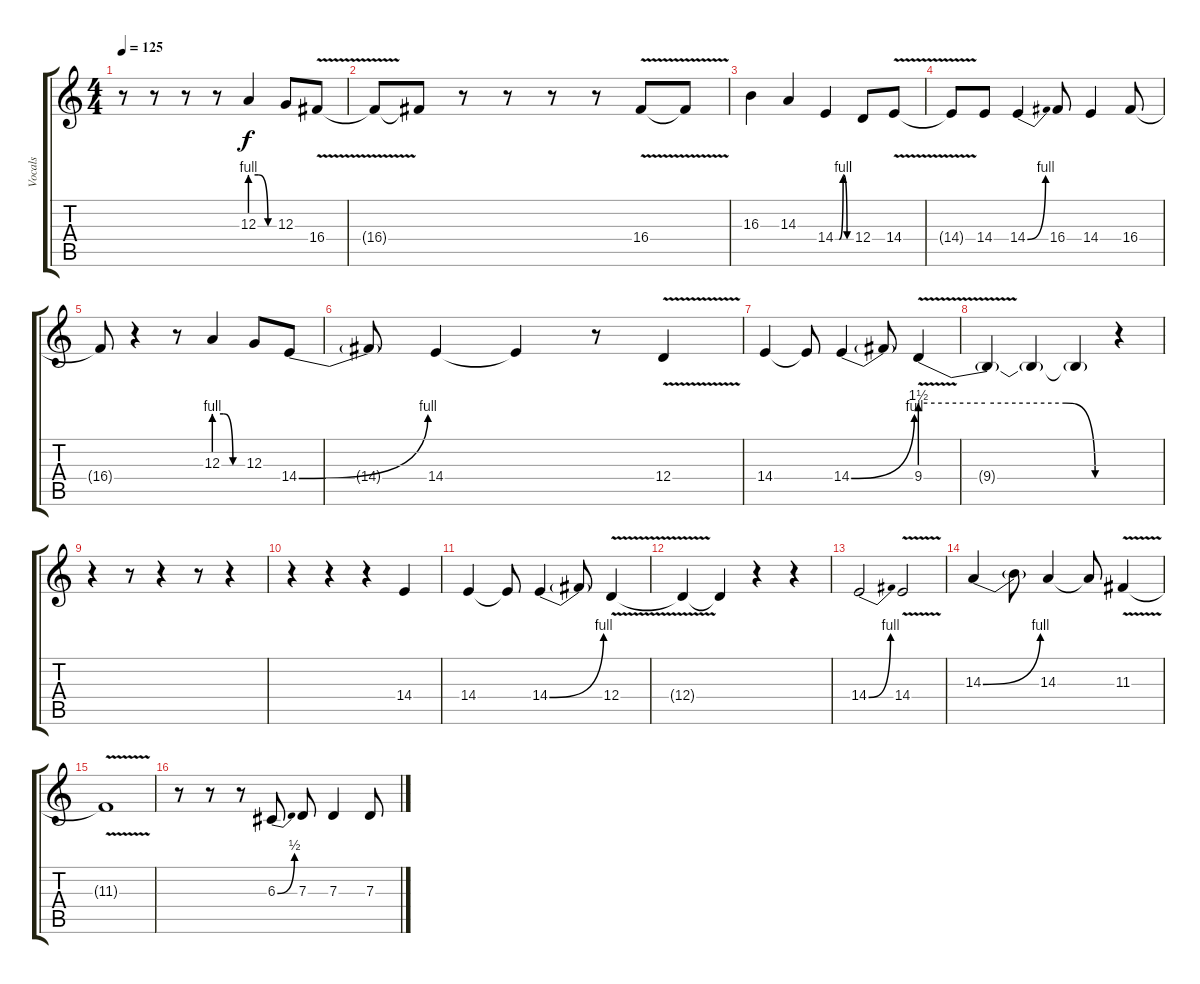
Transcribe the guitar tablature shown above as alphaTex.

\track ("Vocals" "Vocals") {instrument altosax}
\staff {score tabs}
\tuning (E4 B3 G3 D3 A2 E2) {hide}
\ts (4 4)
\tempo 125
\clef g2
\ks c
r.8{dy f} r.8 r.8 r.8 12.3{be (custom 0 4 20 4 45 0 60 0)}.4 12.3.8 16.4{v}.8 |
16.4{t}.8 16.4{t}.8 r.8 r.8 r.8 r.8 16.4{v}.8 16.4{t}.8 |
16.3.4 14.3.4 14.4{be (custom 0 0 15 0 30 4 45 0 60 0)}.4 12.4.8 14.4{v}.8 |
14.4{t}.8 14.4.8 14.4{be (bend 0 0 60 4)}.4 16.4.8 14.4.4 16.4.8 |
16.4{t}.8 r.4 r.8 12.3{be (custom 0 4 20 4 40 0 60 0)}.4 12.3.8 14.4{be (bend 0 0 60 4)}.8 |
14.4{t}.8 14.4.4 14.4{t}.4 r.8 12.4{v}.4 |
14.4.4 14.4{t}.8 14.4{be (bend 0 0 60 4)}.4 14.4{t}.8 9.4{be (custom 0 6 20 6 45 6 54 0 60 0) v}.4 |
9.4{t}.4 9.4{t}.4 9.4{t}.4 r.4 |
r.4 r.8 r.4 r.8 r.4 |
r.4 r.4 r.4 14.4.4 |
14.4.4 14.4{t}.8 14.4{be (bend 0 0 60 4)}.4 14.4{t}.8 12.4{v}.4 |
12.4{t}.4 12.4{t}.4 r.4 r.4 |
14.4{be (bend 0 0 60 4)}.2 14.4{v}.2 |
14.3{be (bend 0 0 60 4)}.4 14.3{t}.8 14.3.4 14.3{t}.8 11.3{v}.4 |
11.3{t}.1 |
r.8 r.8 r.8 6.3{be (bend 0 0 60 2)}.8 7.3.8 7.3.4 7.3.8
